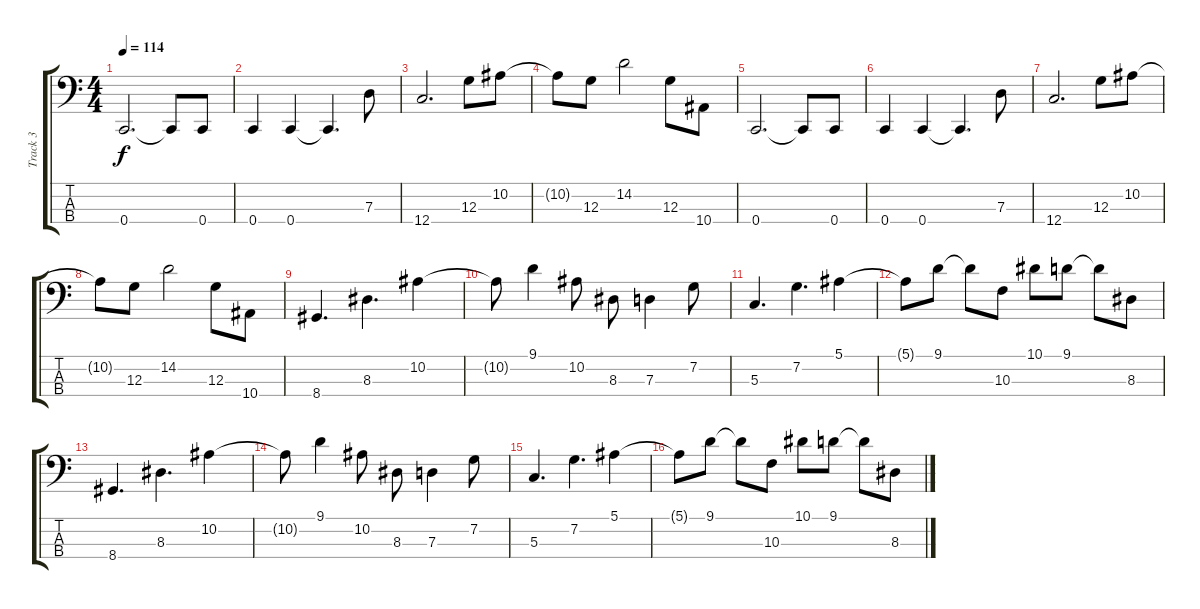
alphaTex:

\track ("Track 3" "Track 3") {instrument electricbassfinger}
\staff {score tabs}
\tuning (F2 C2 G1 C1) {hide}
\ts (4 4)
\tempo 114
\clef f4
\ks c
0.4.2{d dy f} 0.4{t}.8 0.4.8 |
0.4.4 0.4.4 0.4{t}.4{d} 7.3.8 |
12.4.2{d} 12.3.8 10.2.8 |
10.2{t}.8 12.3.8 14.2.2 12.3.8 10.4.8 |
0.4.2{d} 0.4{t}.8 0.4.8 |
0.4.4 0.4.4 0.4{t}.4{d} 7.3.8 |
12.4.2{d} 12.3.8 10.2.8 |
10.2{t}.8 12.3.8 14.2.2 12.3.8 10.4.8 |
8.4.4{d} 8.3.4{d} 10.2.4 |
10.2{t}.8 9.1.4 10.2.8 8.3.8 7.3.4 7.2.8 |
5.3.4{d} 7.2.4{d} 5.1.4 |
5.1{t}.8 9.1.8 9.1{t}.8 10.3.8 10.1.8 9.1.8 9.1{t}.8 8.3.8 |
8.4.4{d} 8.3.4{d} 10.2.4 |
10.2{t}.8 9.1.4 10.2.8 8.3.8 7.3.4 7.2.8 |
5.3.4{d} 7.2.4{d} 5.1.4 |
5.1{t}.8 9.1.8 9.1{t}.8 10.3.8 10.1.8 9.1.8 9.1{t}.8 8.3.8
